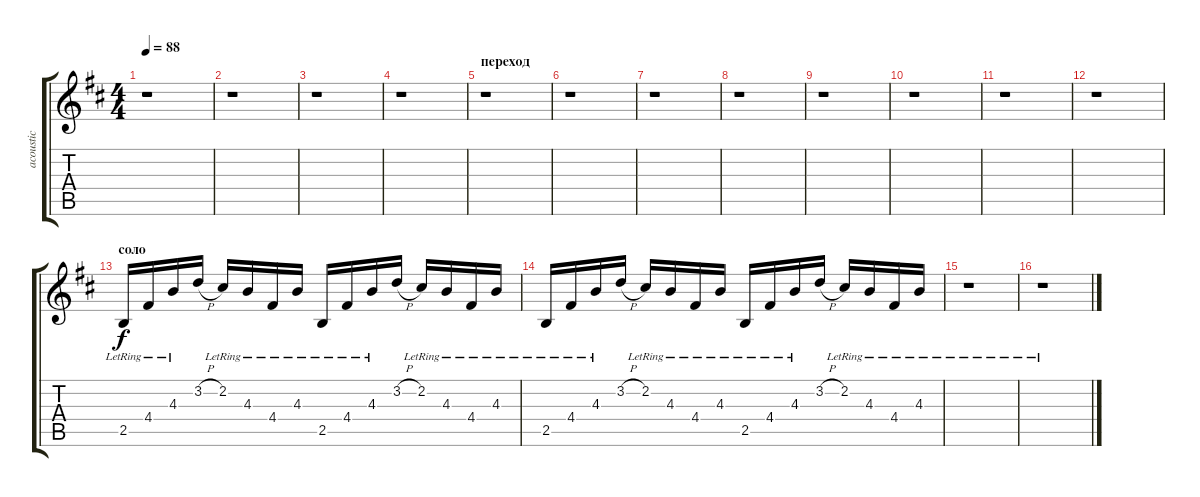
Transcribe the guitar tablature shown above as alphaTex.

\track ("acoustic" "acoustic") {instrument acousticguitarsteel}
\staff {score tabs}
\tuning (E4 B3 G3 D3 A2 E2) {hide}
\ts (4 4)
\tempo 88
\clef g2
\ks bminor
r.1{dy f} |
r.1 |
r.1 |
r.1 |
\section ("" "переход")
r.1 |
r.1 |
r.1 |
r.1 |
r.1 |
r.1 |
r.1 |
r.1 |
\section ("" "соло")
2.5{lr}.16 4.4{lr}.16 4.3{lr}.16 3.2{h}.16 2.2{lr}.16 4.3{lr}.16 4.4{lr}.16 4.3{lr}.16 2.5{lr}.16 4.4{lr}.16 4.3{lr}.16 3.2{h}.16 2.2{lr}.16 4.3{lr}.16 4.4{lr}.16 4.3{lr}.16 |
2.5{lr}.16 4.4{lr}.16 4.3{lr}.16 3.2{h}.16 2.2{lr}.16 4.3{lr}.16 4.4{lr}.16 4.3{lr}.16 2.5{lr}.16 4.4{lr}.16 4.3{lr}.16 3.2{h}.16 2.2{lr}.16 4.3{lr}.16 4.4{lr}.16 4.3{lr}.16 |
r.1 |
r.1
